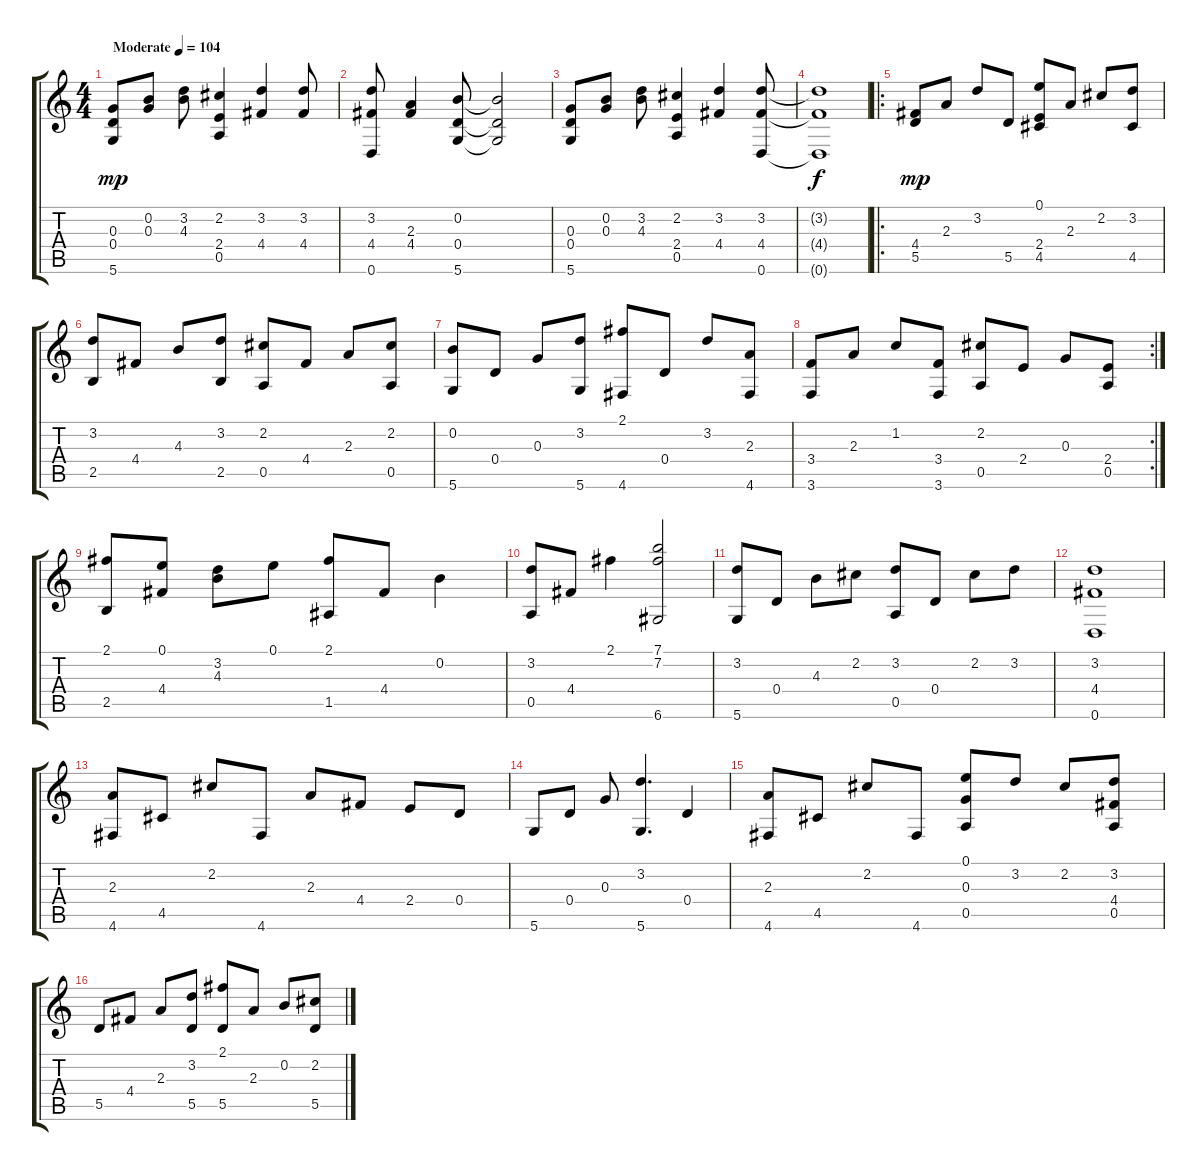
\track "" {instrument acousticguitarnylon}
\staff {score tabs}
\tuning (E4 B3 G3 D3 A2 D2) {hide}
\ts (4 4)
\tempo (104 "Moderate")
\clef g2
\ks c
(0.3 0.4 5.6).8{dy mp instrument acousticguitarnylon} (0.2 0.3).8 (3.2 4.3).8 (2.2 2.4 0.5).4 (3.2 4.4).4 (3.2 4.4).8 |
(3.2 4.4 0.6).8 (2.3 4.4).4 (0.2 0.4 5.6).8 (0.2{t} 0.4{t} 5.6{t}).2 |
(0.3 0.4 5.6).8 (0.2 0.3).8 (3.2 4.3).8 (2.2 2.4 0.5).4 (3.2 4.4).4 (3.2 4.4 0.6).8 |
(3.2{t} 4.4{t} 0.6{t}).1{dy f} |
\ro
(4.4 5.5).8{dy mp} 2.3.8 3.2.8 5.5.8 (0.1 2.4 4.5).8 2.3.8 2.2.8 (3.2 4.5).8 |
(3.2 2.5).8 4.4.8 4.3.8 (3.2 2.5).8 (2.2 0.5).8 4.4.8 2.3.8 (2.2 0.5).8 |
(0.2 5.6).8 0.4.8 0.3.8 (3.2 5.6).8 (2.1 4.6).8 0.4.8 3.2.8 (2.3 4.6).8 |
\rc 2
(3.4 3.6).8 2.3.8 1.2.8 (3.4 3.6).8 (2.2 0.5).8 2.4.8 0.3.8 (2.4 0.5).8 |
(2.1 2.5).8 (0.1 4.4).8 (3.2 4.3).8 0.1.8 (2.1 1.5).8 4.4.8 0.2.4 |
(3.2 0.5).8 4.4.8 2.1.4 (7.1 7.2 6.6).2 |
(3.2 5.6).8 0.4.8 4.3.8 2.2.8 (3.2 0.5).8 0.4.8 2.2.8 3.2.8 |
(3.2 4.4 0.6).1 |
(2.3 4.6).8 4.5.8 2.2.8 4.6.8 2.3.8 4.4.8 2.4.8 0.4.8 |
5.6.8 0.4.8 0.3.8 (3.2 5.6).4{d} 0.4.4 |
(2.3 4.6).8 4.5.8 2.2.8 4.6.8 (0.1 0.3 0.5).8 3.2.8 2.2.8 (3.2 4.4 0.5).8 |
5.5.8 4.4.8 2.3.8 (3.2 5.5).8 (2.1 5.5).8 2.3.8 0.2.8 (2.2 5.5).8
